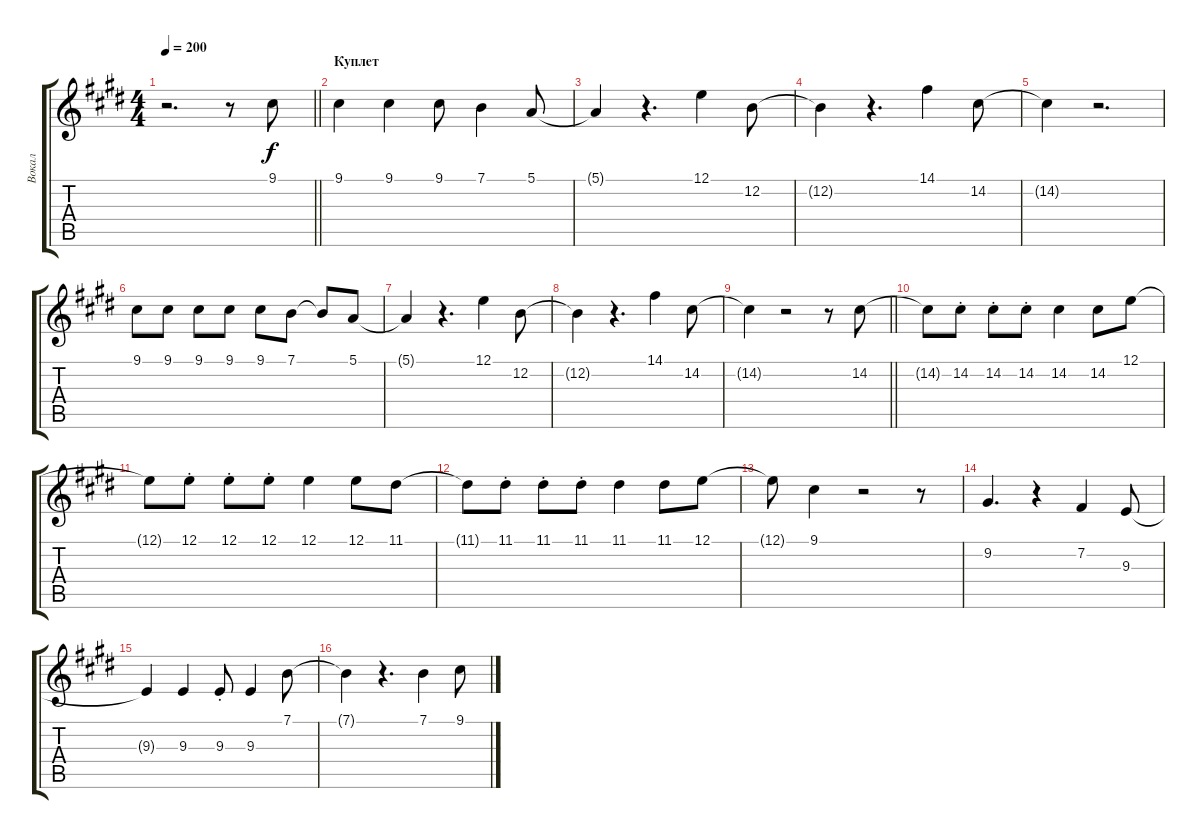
\track ("Вокал" "Вокал") {instrument flute}
\staff {score tabs}
\tuning (E4 B3 G3 D3 A2 E2) {hide}
\ts (4 4)
\tempo 200
\clef g2
\barLineRight lightlight
\ks c#minor
r.2{d dy f} r.8 9.1.8 |
\section ("" "Куплет")
9.1.4 9.1.4 9.1.8 7.1.4 5.1.8 |
5.1{t}.4 r.4{d} 12.1.4 12.2.8 |
12.2{t}.4 r.4{d} 14.1.4 14.2.8 |
14.2{t}.4 r.2{d} |
9.1.8 9.1.8 9.1.8 9.1.8 9.1.8 7.1.8 7.1{t}.8 5.1.8 |
5.1{t}.4 r.4{d} 12.1.4 12.2.8 |
12.2{t}.4 r.4{d} 14.1.4 14.2.8 |
\barLineRight lightlight
14.2{t}.4 r.2 r.8 14.2.8 |
\section ("" " ")
14.2{t}.8 14.2{st}.8 14.2{st}.8 14.2{st}.8 14.2.4 14.2.8 12.1.8 |
12.1{t}.8 12.1{st}.8 12.1{st}.8 12.1{st}.8 12.1.4 12.1.8 11.1.8 |
11.1{t}.8 11.1{st}.8 11.1{st}.8 11.1{st}.8 11.1.4 11.1.8 12.1.8 |
12.1{t}.8 9.1.4 r.2 r.8 |
9.2.4{d} r.4 7.2.4 9.3.8 |
9.3{t}.4 9.3.4 9.3{st}.8 9.3.4 7.1.8 |
7.1{t}.4 r.4{d} 7.1.4 9.1.8
